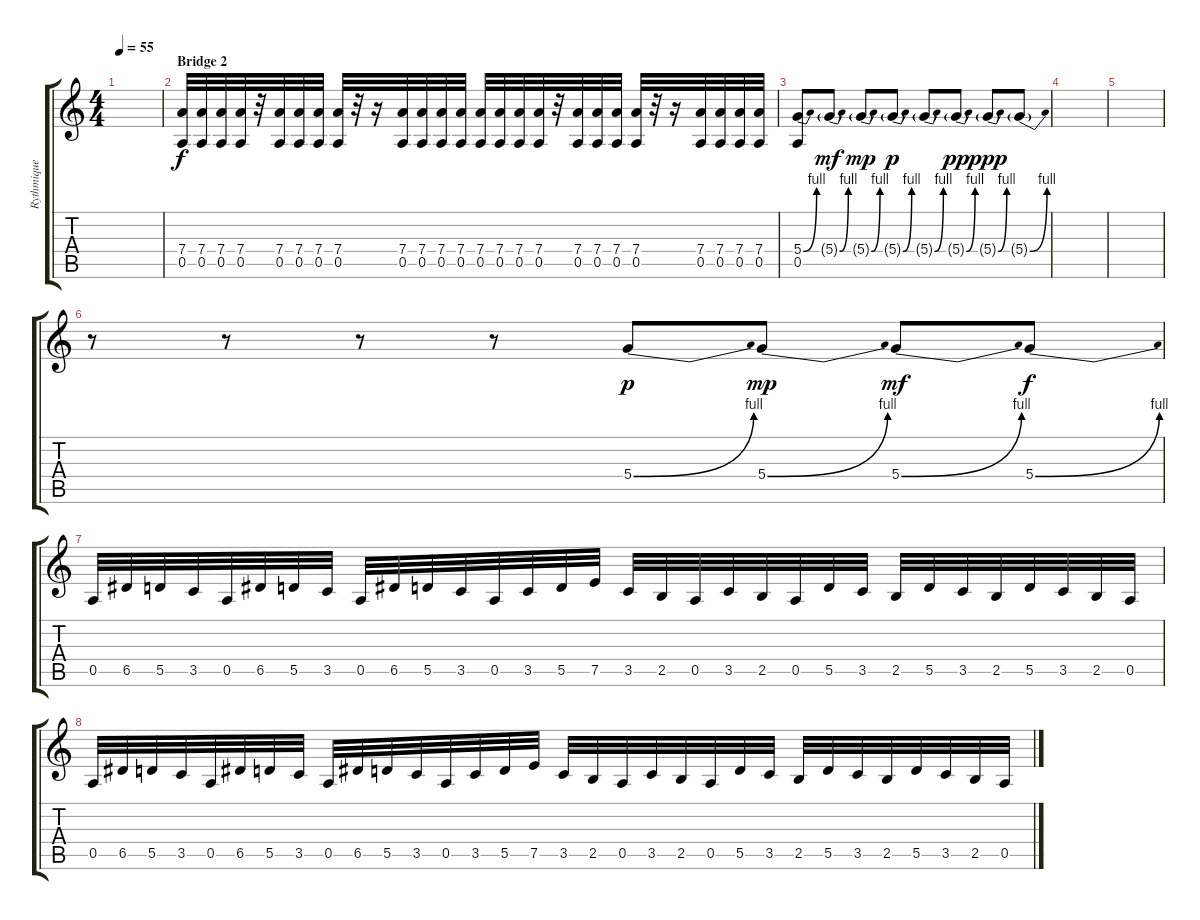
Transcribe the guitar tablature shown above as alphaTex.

\track ("Rythmique" "Rythmique") {instrument distortionguitar}
\staff {score tabs}
\tuning (E4 B3 G3 D3 A2 E2) {hide}
\ts (4 4)
\tempo 55
\clef g2
\ks c
|
\section ("" "Bridge 2")
(7.4 0.5).32{volume 12} (7.4 0.5).32 (7.4 0.5).32 (7.4 0.5).32 r.32 (7.4 0.5).32 (7.4 0.5).32 (7.4 0.5).32 (7.4 0.5).32 r.32 r.16 (7.4 0.5).32 (7.4 0.5).32 (7.4 0.5).32 (7.4 0.5).32 (7.4 0.5).32 (7.4 0.5).32 (7.4 0.5).32 (7.4 0.5).32 r.32 (7.4 0.5).32 (7.4 0.5).32 (7.4 0.5).32 (7.4 0.5).32 r.32 r.16 (7.4 0.5).32 (7.4 0.5).32 (7.4 0.5).32 (7.4 0.5).32 |
(5.4{be (bend 0 0 60 4)} 0.5).8 5.4{be (bend 0 0 60 4) g}.8{dy mf} 5.4{be (bend 0 0 60 4) g}.8{dy mp} 5.4{be (bend 0 0 60 4) g}.8{dy p} 5.4{be (bend 0 0 60 4) g}.8 5.4{be (bend 0 0 60 4) g}.8{dy pp} 5.4{be (bend 0 0 60 4) g}.8{dy ppp} 5.4{be (bend 0 0 60 4) g}.8 |
|
|
r.8 r.8 r.8 r.8 5.4{be (bend 0 0 60 4)}.8{dy p} 5.4{be (bend 0 0 60 4)}.8{dy mp} 5.4{be (bend 0 0 60 4)}.8{dy mf} 5.4{be (bend 0 0 60 4)}.8{dy f} |
0.5.32 6.5.32 5.5.32 3.5.32 0.5.32 6.5.32 5.5.32 3.5.32 0.5.32 6.5.32 5.5.32 3.5.32 0.5.32 3.5.32 5.5.32 7.5.32 3.5.32 2.5.32 0.5.32 3.5.32 2.5.32 0.5.32 5.5.32 3.5.32 2.5.32 5.5.32 3.5.32 2.5.32 5.5.32 3.5.32 2.5.32 0.5.32 |
0.5.32 6.5.32 5.5.32 3.5.32 0.5.32 6.5.32 5.5.32 3.5.32 0.5.32 6.5.32 5.5.32 3.5.32 0.5.32 3.5.32 5.5.32 7.5.32 3.5.32 2.5.32 0.5.32 3.5.32 2.5.32 0.5.32 5.5.32 3.5.32 2.5.32 5.5.32 3.5.32 2.5.32 5.5.32 3.5.32 2.5.32 0.5.32
